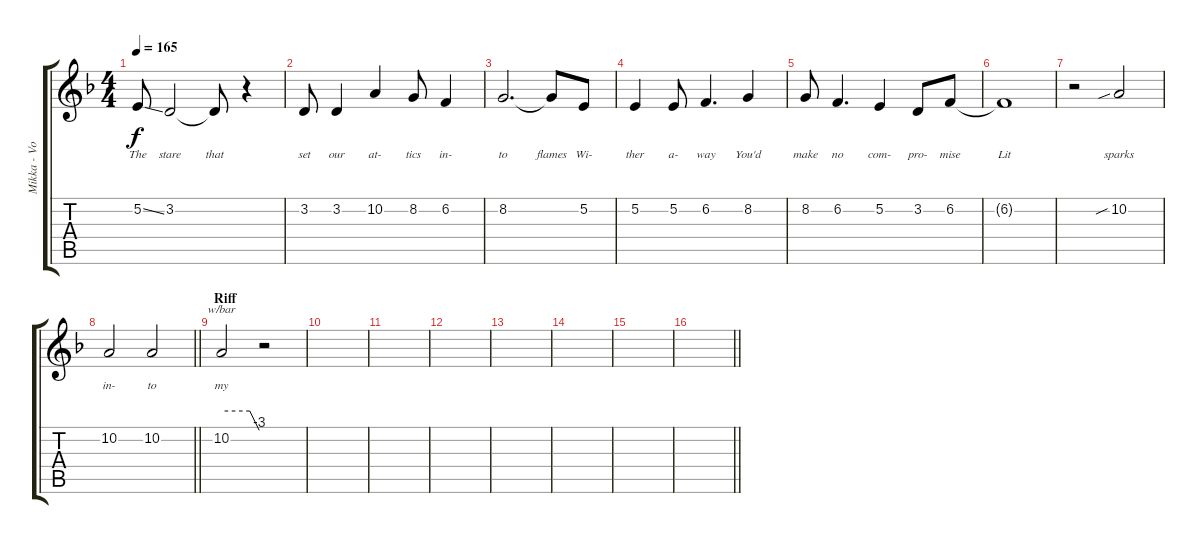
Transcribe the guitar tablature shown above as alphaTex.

\track ("Mikka - Vox" "Mikka - Vo") {instrument violin}
\staff {score tabs}
\tuning (E4 B3 G3 D3 A2 E2) {hide}
\ts (4 4)
\tempo 165
\clef g2
\ks dminor
5.2{ss}.8{lyrics (0 "The") lyrics (1 "") lyrics (2 "") lyrics (3 "") lyrics (4 "") dy f} 3.2.2{lyrics (0 "stare") lyrics (1 "") lyrics (2 "") lyrics (3 "") lyrics (4 "")} 3.2{t}.8{lyrics (0 "that") lyrics (1 "") lyrics (2 "") lyrics (3 "") lyrics (4 "")} r.4 |
3.2.8{lyrics (0 "set") lyrics (1 "") lyrics (2 "") lyrics (3 "") lyrics (4 "")} 3.2.4{lyrics (0 "our") lyrics (1 "") lyrics (2 "") lyrics (3 "") lyrics (4 "")} 10.2.4{lyrics (0 "at-") lyrics (1 "") lyrics (2 "") lyrics (3 "") lyrics (4 "")} 8.2.8{lyrics (0 "tics") lyrics (1 "") lyrics (2 "") lyrics (3 "") lyrics (4 "")} 6.2.4{lyrics (0 "in-") lyrics (1 "") lyrics (2 "") lyrics (3 "") lyrics (4 "")} |
8.2.2{d lyrics (0 "to") lyrics (1 "") lyrics (2 "") lyrics (3 "") lyrics (4 "")} 8.2{t}.8{lyrics (0 "flames") lyrics (1 "") lyrics (2 "") lyrics (3 "") lyrics (4 "")} 5.2.8{lyrics (0 "Wi-") lyrics (1 "") lyrics (2 "") lyrics (3 "") lyrics (4 "")} |
5.2.4{lyrics (0 "ther") lyrics (1 "") lyrics (2 "") lyrics (3 "") lyrics (4 "")} 5.2.8{lyrics (0 "a-") lyrics (1 "") lyrics (2 "") lyrics (3 "") lyrics (4 "")} 6.2.4{d lyrics (0 "way") lyrics (1 "") lyrics (2 "") lyrics (3 "") lyrics (4 "")} 8.2.4{lyrics (0 "You'd") lyrics (1 "") lyrics (2 "") lyrics (3 "") lyrics (4 "")} |
8.2.8{lyrics (0 "make") lyrics (1 "") lyrics (2 "") lyrics (3 "") lyrics (4 "")} 6.2.4{d lyrics (0 "no") lyrics (1 "") lyrics (2 "") lyrics (3 "") lyrics (4 "")} 5.2.4{lyrics (0 "com-") lyrics (1 "") lyrics (2 "") lyrics (3 "") lyrics (4 "")} 3.2.8{lyrics (0 "pro-") lyrics (1 "") lyrics (2 "") lyrics (3 "") lyrics (4 "")} 6.2.8{lyrics (0 "mise") lyrics (1 "") lyrics (2 "") lyrics (3 "") lyrics (4 "")} |
6.2{t}.1{lyrics (0 "Lit") lyrics (1 "") lyrics (2 "") lyrics (3 "") lyrics (4 "")} |
r.2 10.2{sib}.2{lyrics (0 "sparks") lyrics (1 "") lyrics (2 "") lyrics (3 "") lyrics (4 "")} |
\barLineRight lightlight
10.2.2{lyrics (0 "in-") lyrics (1 "") lyrics (2 "") lyrics (3 "") lyrics (4 "")} 10.2.2{lyrics (0 "to") lyrics (1 "") lyrics (2 "") lyrics (3 "") lyrics (4 "")} |
\section ("" "Riff")
10.2.2{tbe (custom default 0 0 45 0 60 -12) lyrics (0 "my") lyrics (1 "") lyrics (2 "") lyrics (3 "") lyrics (4 "")} r.2 |
|
|
|
|
|
|
\barLineRight lightlight
